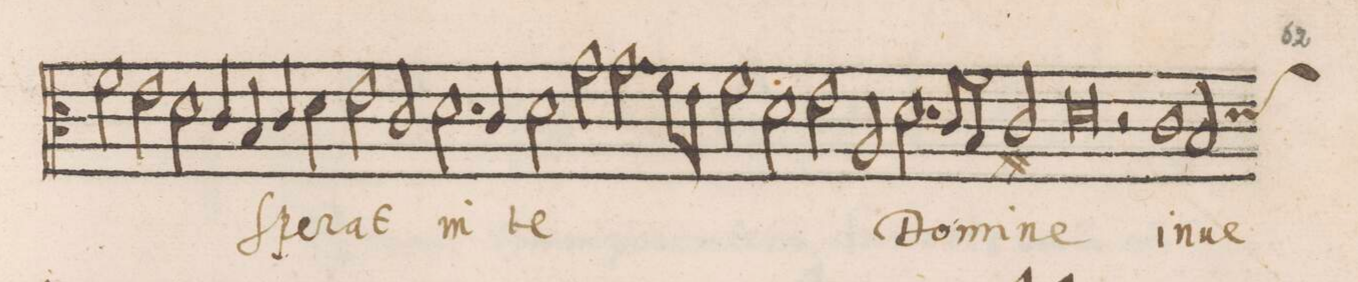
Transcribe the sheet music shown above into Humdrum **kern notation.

**kern	**text
*I"ALTVS	*
*clefC3	*
*k[]	*
*met(C|)	*
*M2/1	*
2f\	.
2e\	.
2d\	.
4c/	.
4B/	.
=8-	=8-
4c/	ſpe-
4d\	.
2e\	-rat
2c/	.
2.d\	in
=9-	=9-
4c/	.
2d\	te
2g\	.
2.g\	.
=10-	=10-
8f\L	.
8e\J	.
2f\	.
2d\	.
2e\	.
=11-	=11-
2A/	.
2.d\	Do-
8c/L	-mi-
8B/J	.
2c#X/	-ne
=12-	=12-
0d	.
=13-	=13-
2r	.
1cny	in-
*custos:d	*
2B/	-ue-
=14-	=14-
*-	*-
